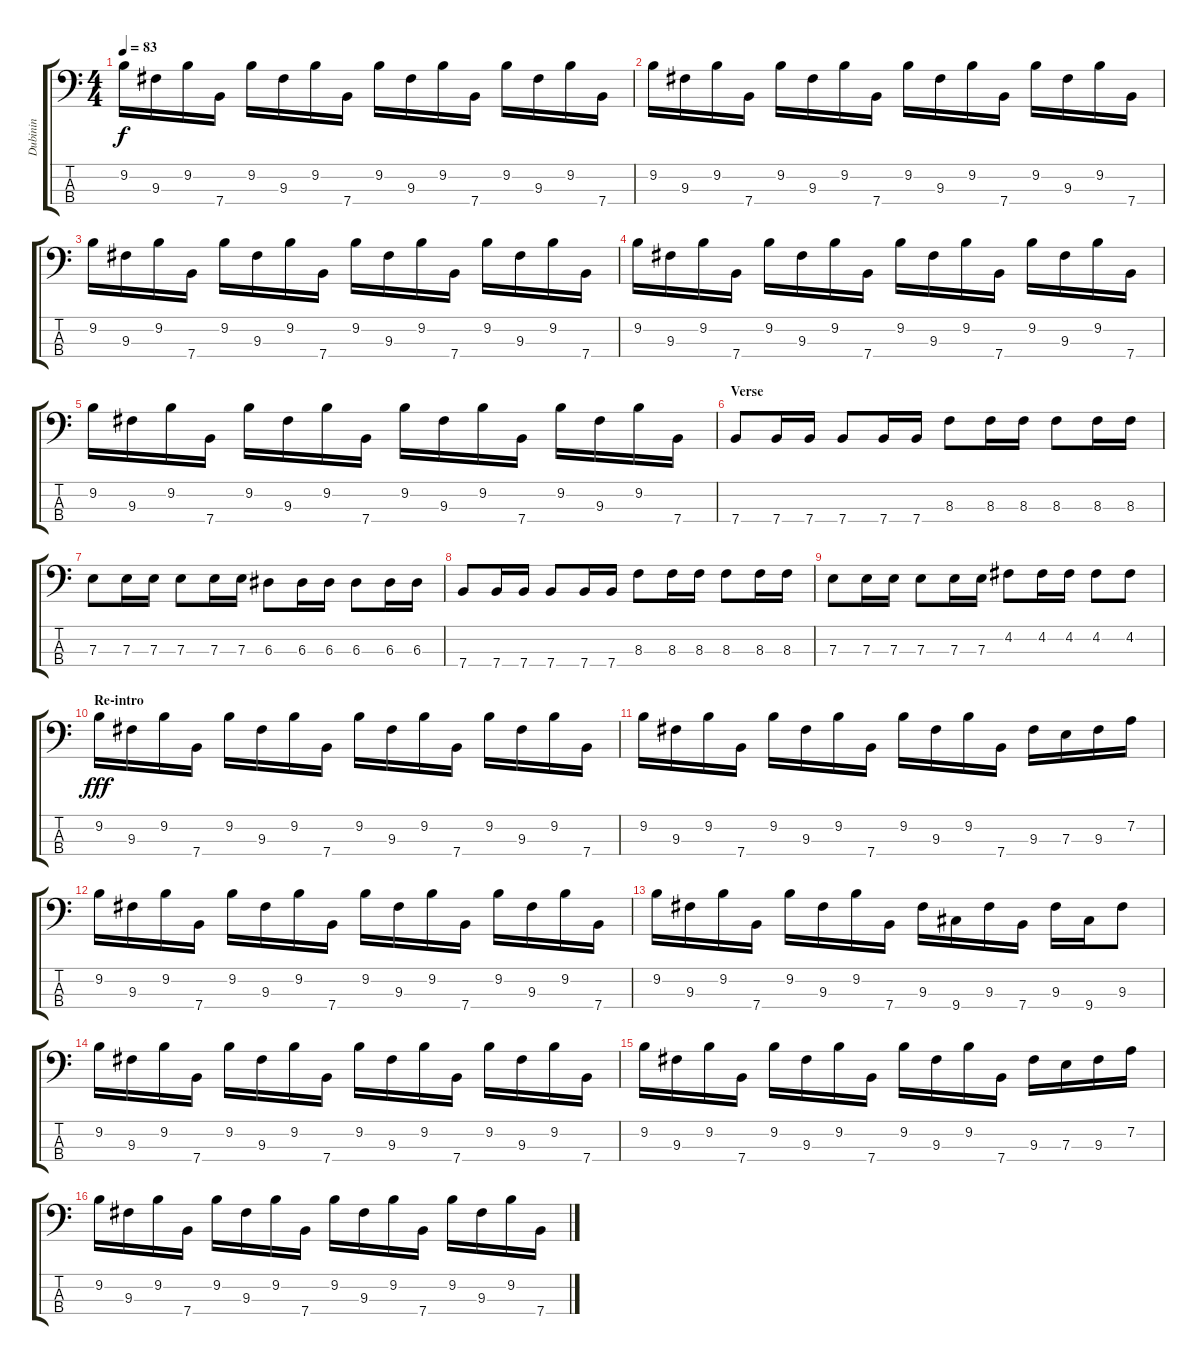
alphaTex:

\track ("Dubinin" "Dubinin") {instrument electricbassfinger}
\staff {score tabs}
\tuning (G2 D2 A1 E1) {hide}
\ts (4 4)
\tempo 83
\clef f4
\ks c
9.2.16{dy f} 9.3.16 9.2.16 7.4.16 9.2.16 9.3.16 9.2.16 7.4.16 9.2.16 9.3.16 9.2.16 7.4.16 9.2.16 9.3.16 9.2.16 7.4.16 |
9.2.16 9.3.16 9.2.16 7.4.16 9.2.16 9.3.16 9.2.16 7.4.16 9.2.16 9.3.16 9.2.16 7.4.16 9.2.16 9.3.16 9.2.16 7.4.16 |
9.2.16 9.3.16 9.2.16 7.4.16 9.2.16 9.3.16 9.2.16 7.4.16 9.2.16 9.3.16 9.2.16 7.4.16 9.2.16 9.3.16 9.2.16 7.4.16 |
9.2.16 9.3.16 9.2.16 7.4.16 9.2.16 9.3.16 9.2.16 7.4.16 9.2.16 9.3.16 9.2.16 7.4.16 9.2.16 9.3.16 9.2.16 7.4.16 |
9.2.16 9.3.16 9.2.16 7.4.16 9.2.16 9.3.16 9.2.16 7.4.16 9.2.16 9.3.16 9.2.16 7.4.16 9.2.16 9.3.16 9.2.16 7.4.16 |
\section ("" "Verse")
7.4.8 7.4.16 7.4.16 7.4.8 7.4.16 7.4.16 8.3.8 8.3.16 8.3.16 8.3.8 8.3.16 8.3.16 |
7.3.8 7.3.16 7.3.16 7.3.8 7.3.16 7.3.16 6.3.8 6.3.16 6.3.16 6.3.8 6.3.16 6.3.16 |
7.4.8 7.4.16 7.4.16 7.4.8 7.4.16 7.4.16 8.3.8 8.3.16 8.3.16 8.3.8 8.3.16 8.3.16 |
7.3.8 7.3.16 7.3.16 7.3.8 7.3.16 7.3.16 4.2.8 4.2.16 4.2.16 4.2.8 4.2.8 |
\section ("" "Re-intro")
9.2.16{dy fff} 9.3.16 9.2.16 7.4.16 9.2.16 9.3.16 9.2.16 7.4.16 9.2.16 9.3.16 9.2.16 7.4.16 9.2.16 9.3.16 9.2.16 7.4.16 |
9.2.16 9.3.16 9.2.16 7.4.16 9.2.16 9.3.16 9.2.16 7.4.16 9.2.16 9.3.16 9.2.16 7.4.16 9.3.16 7.3.16 9.3.16 7.2.16 |
9.2.16 9.3.16 9.2.16 7.4.16 9.2.16 9.3.16 9.2.16 7.4.16 9.2.16 9.3.16 9.2.16 7.4.16 9.2.16 9.3.16 9.2.16 7.4.16 |
9.2.16 9.3.16 9.2.16 7.4.16 9.2.16 9.3.16 9.2.16 7.4.16 9.3.16 9.4.16 9.3.16 7.4.16 9.3.16 9.4.16 9.3.8 |
9.2.16 9.3.16 9.2.16 7.4.16 9.2.16 9.3.16 9.2.16 7.4.16 9.2.16 9.3.16 9.2.16 7.4.16 9.2.16 9.3.16 9.2.16 7.4.16 |
9.2.16 9.3.16 9.2.16 7.4.16 9.2.16 9.3.16 9.2.16 7.4.16 9.2.16 9.3.16 9.2.16 7.4.16 9.3.16 7.3.16 9.3.16 7.2.16 |
9.2.16 9.3.16 9.2.16 7.4.16 9.2.16 9.3.16 9.2.16 7.4.16 9.2.16 9.3.16 9.2.16 7.4.16 9.2.16 9.3.16 9.2.16 7.4.16
